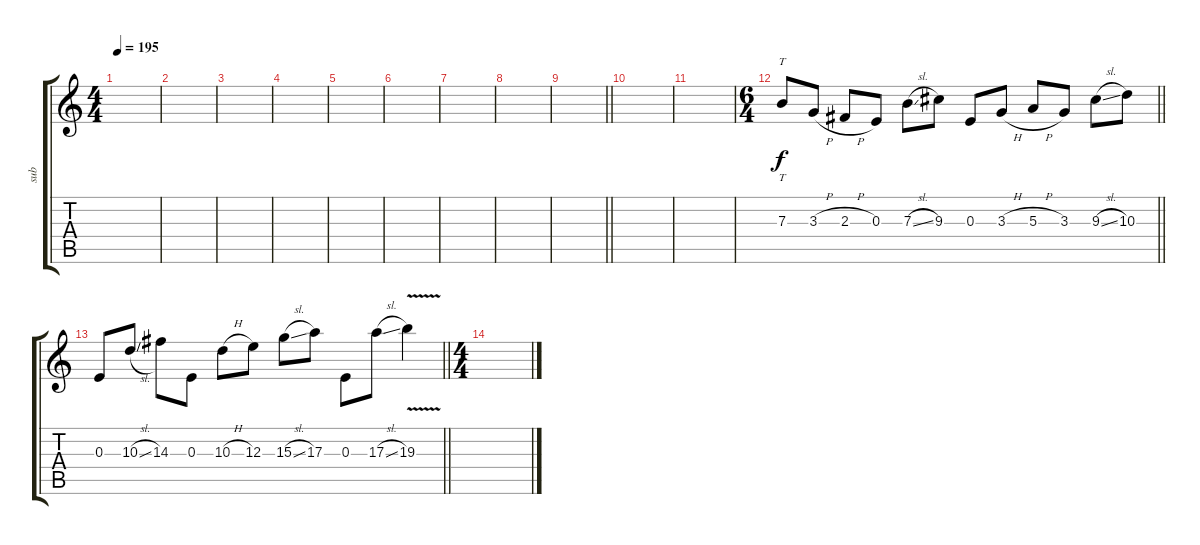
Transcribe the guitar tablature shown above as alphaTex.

\track ("sub" "sub") {instrument distortionguitar}
\staff {score tabs}
\tuning (Db4 Ab3 E3 B2 Gb2 B1) {hide}
\ts (4 4)
\tempo 195
\clef g2
\ks c
|
|
|
|
|
|
|
|
\barLineRight lightlight
|
\section ("" "")
|
|
\ts (6 4)
\barLineRight lightlight
7.3.8{tt} 3.3{h}.8 2.3{h}.8 0.3.8 7.3{sl}.8 9.3.8 0.3.8 3.3{h}.8 5.3{h}.8 3.3.8 9.3{sl}.8 10.3.8 |
\barLineRight lightlight
0.3.8 10.3{sl}.8 14.3.8 0.3.8 10.3{h}.8 12.3.8 15.3{sl}.8 17.3.8 0.3.8 17.3{sl}.8 19.3{v}.4 |
\ts (4 4)
